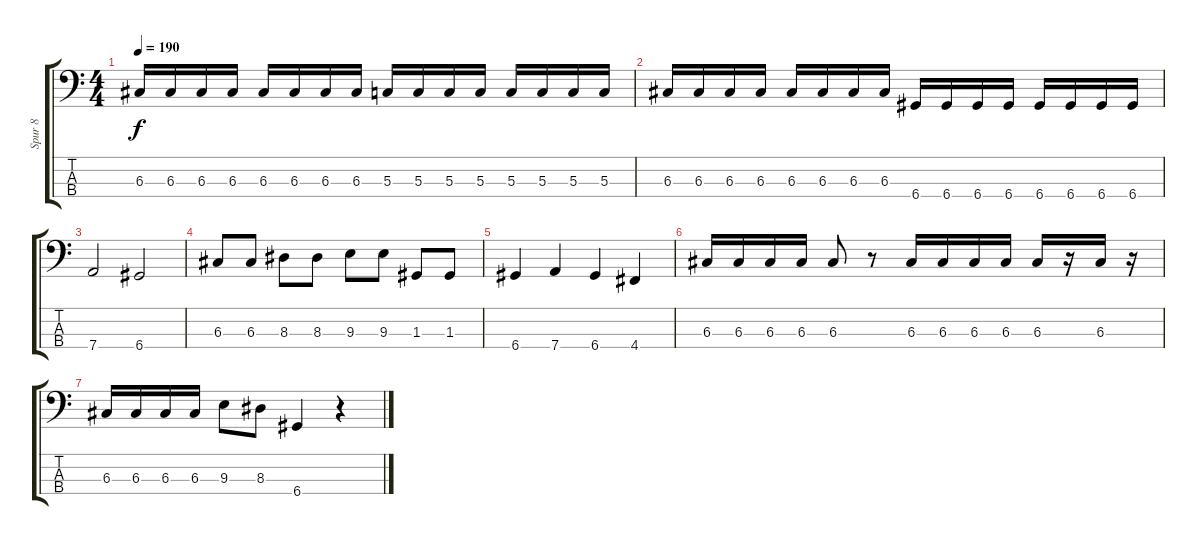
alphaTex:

\track ("Spur 8" "Spur 8") {instrument electricbassfinger}
\staff {score tabs}
\tuning (F2 C2 G1 D1) {hide}
\ts (4 4)
\tempo 190
\clef f4
\ks c
6.3.16{dy f} 6.3.16 6.3.16 6.3.16 6.3.16 6.3.16 6.3.16 6.3.16 5.3.16 5.3.16 5.3.16 5.3.16 5.3.16 5.3.16 5.3.16 5.3.16 |
6.3.16 6.3.16 6.3.16 6.3.16 6.3.16 6.3.16 6.3.16 6.3.16 6.4.16 6.4.16 6.4.16 6.4.16 6.4.16 6.4.16 6.4.16 6.4.16 |
7.4.2 6.4.2 |
6.3.8 6.3.8 8.3.8 8.3.8 9.3.8 9.3.8 1.3.8 1.3.8 |
6.4.4 7.4.4 6.4.4 4.4.4 |
6.3.16 6.3.16 6.3.16 6.3.16 6.3.8 r.8 6.3.16 6.3.16 6.3.16 6.3.16 6.3.16 r.16 6.3.16 r.16 |
6.3.16 6.3.16 6.3.16 6.3.16 9.3.8 8.3.8 6.4.4 r.4
